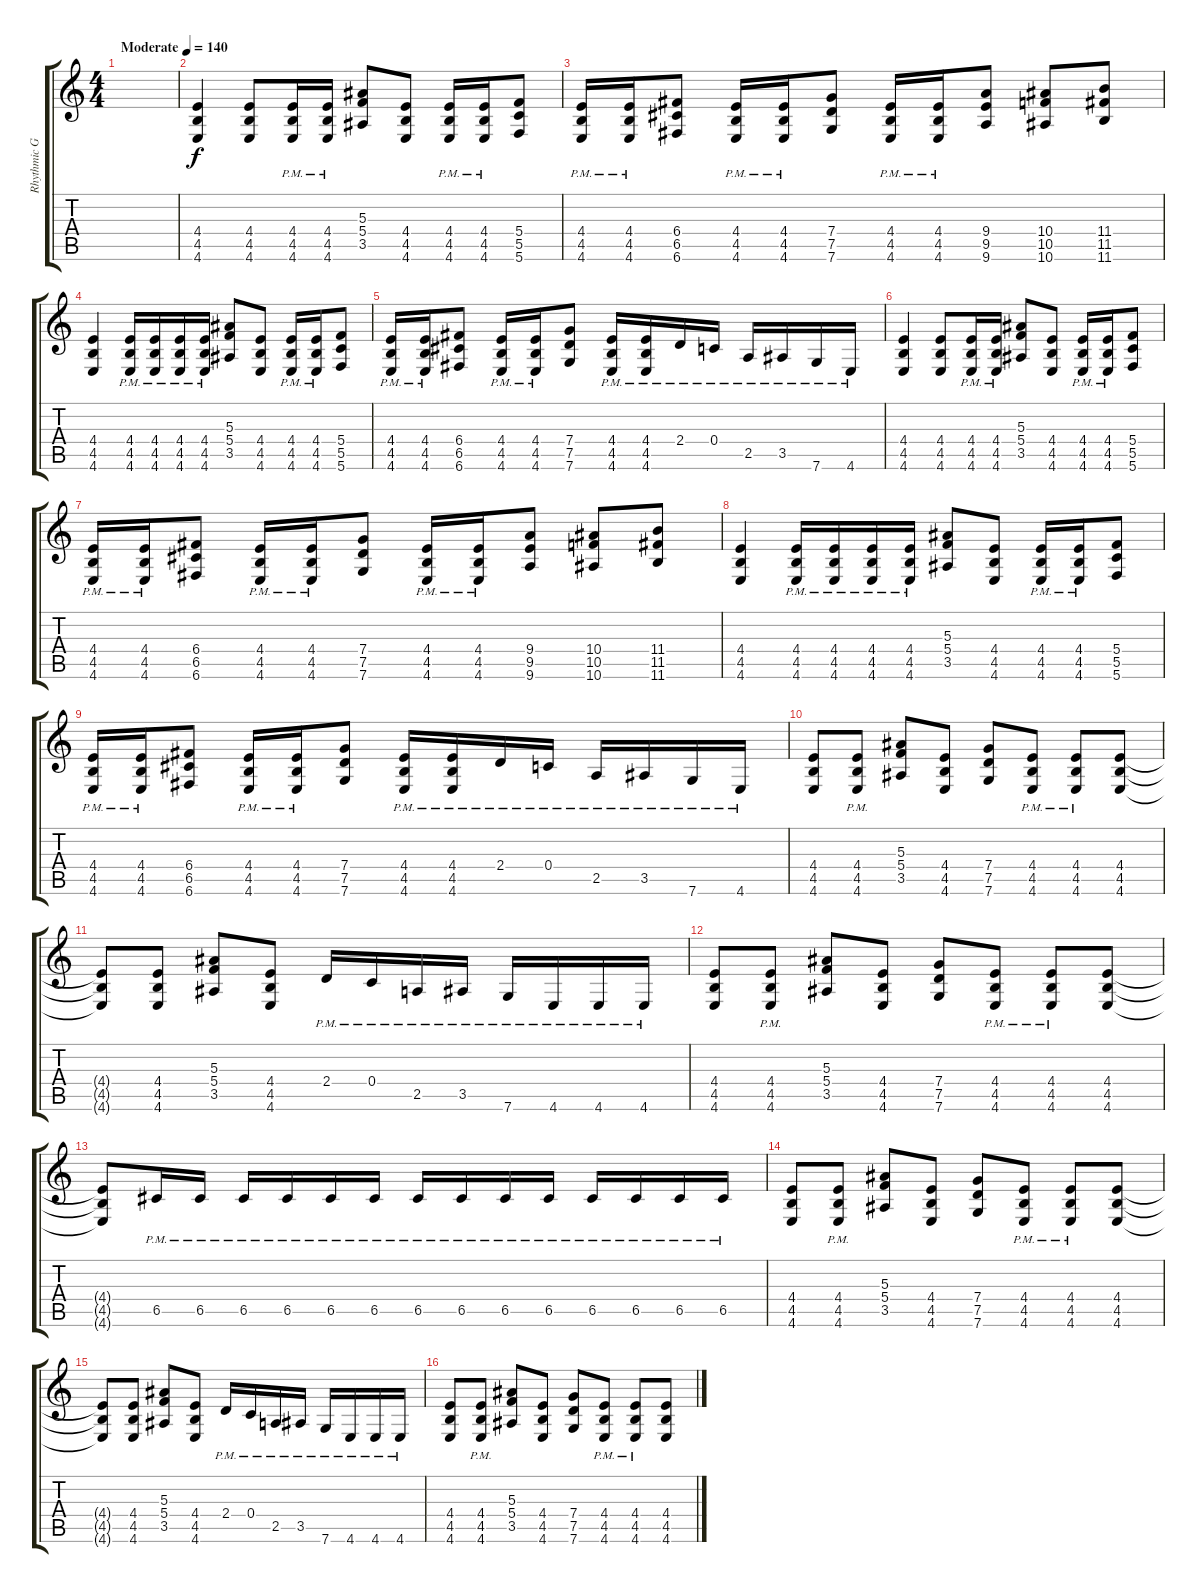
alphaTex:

\track ("Rhythmic Guitar" "Rhythmic G") {instrument distortionguitar}
\staff {score tabs}
\tuning (D4 A3 F3 C3 G2 C2) {hide}
\ts (4 4)
\tempo (140 "Moderate")
\clef g2
\ks c
|
(4.4 4.5 4.6).4 (4.4 4.5 4.6).8 (4.4{pm} 4.5{pm} 4.6{pm}).16 (4.4{pm} 4.5{pm} 4.6{pm}).16 (5.3 5.4 3.5).8 (4.4 4.5 4.6).8 (4.4{pm} 4.5{pm} 4.6{pm}).16 (4.4{pm} 4.5{pm} 4.6{pm}).16 (5.4 5.5 5.6).8 |
(4.4{pm} 4.5{pm} 4.6{pm}).16 (4.4{pm} 4.5{pm} 4.6{pm}).16 (6.4 6.5 6.6).8 (4.4{pm} 4.5{pm} 4.6{pm}).16 (4.4{pm} 4.5{pm} 4.6{pm}).16 (7.4 7.5 7.6).8 (4.4{pm} 4.5{pm} 4.6{pm}).16 (4.4{pm} 4.5{pm} 4.6{pm}).16 (9.4 9.5 9.6).8 (10.4 10.5 10.6).8 (11.4 11.5 11.6).8 |
(4.4 4.5 4.6).4 (4.4{pm} 4.5{pm} 4.6{pm}).16 (4.4{pm} 4.5{pm} 4.6{pm}).16 (4.4{pm} 4.5{pm} 4.6{pm}).16 (4.4{pm} 4.5{pm} 4.6{pm}).16 (5.3 5.4 3.5).8 (4.4 4.5 4.6).8 (4.4{pm} 4.5{pm} 4.6{pm}).16 (4.4{pm} 4.5{pm} 4.6{pm}).16 (5.4 5.5 5.6).8 |
(4.4{pm} 4.5{pm} 4.6{pm}).16 (4.4{pm} 4.5{pm} 4.6{pm}).16 (6.4 6.5 6.6).8 (4.4{pm} 4.5{pm} 4.6{pm}).16 (4.4{pm} 4.5{pm} 4.6{pm}).16 (7.4 7.5 7.6).8 (4.4{pm} 4.5{pm} 4.6{pm}).16 (4.4{pm} 4.5{pm} 4.6{pm}).16 2.4{pm}.16 0.4{pm}.16 2.5{pm}.16 3.5{pm}.16 7.6{pm}.16 4.6{pm}.16 |
(4.4 4.5 4.6).4 (4.4 4.5 4.6).8 (4.4{pm} 4.5{pm} 4.6{pm}).16 (4.4{pm} 4.5{pm} 4.6{pm}).16 (5.3 5.4 3.5).8 (4.4 4.5 4.6).8 (4.4{pm} 4.5{pm} 4.6{pm}).16 (4.4{pm} 4.5{pm} 4.6{pm}).16 (5.4 5.5 5.6).8 |
(4.4{pm} 4.5{pm} 4.6{pm}).16 (4.4{pm} 4.5{pm} 4.6{pm}).16 (6.4 6.5 6.6).8 (4.4{pm} 4.5{pm} 4.6{pm}).16 (4.4{pm} 4.5{pm} 4.6{pm}).16 (7.4 7.5 7.6).8 (4.4{pm} 4.5{pm} 4.6{pm}).16 (4.4{pm} 4.5{pm} 4.6{pm}).16 (9.4 9.5 9.6).8 (10.4 10.5 10.6).8 (11.4 11.5 11.6).8 |
(4.4 4.5 4.6).4 (4.4{pm} 4.5{pm} 4.6{pm}).16 (4.4{pm} 4.5{pm} 4.6{pm}).16 (4.4{pm} 4.5{pm} 4.6{pm}).16 (4.4{pm} 4.5{pm} 4.6{pm}).16 (5.3 5.4 3.5).8 (4.4 4.5 4.6).8 (4.4{pm} 4.5{pm} 4.6{pm}).16 (4.4{pm} 4.5{pm} 4.6{pm}).16 (5.4 5.5 5.6).8 |
(4.4{pm} 4.5{pm} 4.6{pm}).16 (4.4{pm} 4.5{pm} 4.6{pm}).16 (6.4 6.5 6.6).8 (4.4{pm} 4.5{pm} 4.6{pm}).16 (4.4{pm} 4.5{pm} 4.6{pm}).16 (7.4 7.5 7.6).8 (4.4{pm} 4.5{pm} 4.6{pm}).16 (4.4{pm} 4.5{pm} 4.6{pm}).16 2.4{pm}.16 0.4{pm}.16 2.5{pm}.16 3.5{pm}.16 7.6{pm}.16 4.6{pm}.16 |
(4.4 4.5 4.6).8 (4.4{pm} 4.5{pm} 4.6{pm}).8 (5.3 5.4 3.5).8 (4.4 4.5 4.6).8 (7.4 7.5 7.6).8 (4.4{pm} 4.5{pm} 4.6{pm}).8 (4.4{pm} 4.5{pm} 4.6{pm}).8 (4.4 4.5 4.6).8 |
(4.4{t} 4.5{t} 4.6{t}).8 (4.4 4.5 4.6).8 (5.3 5.4 3.5).8 (4.4 4.5 4.6).8 2.4{pm}.16 0.4{pm}.16 2.5{pm}.16 3.5{pm}.16 7.6{pm}.16 4.6{pm}.16 4.6{pm}.16 4.6{pm}.16 |
(4.4 4.5 4.6).8 (4.4{pm} 4.5{pm} 4.6{pm}).8 (5.3 5.4 3.5).8 (4.4 4.5 4.6).8 (7.4 7.5 7.6).8 (4.4{pm} 4.5{pm} 4.6{pm}).8 (4.4{pm} 4.5{pm} 4.6{pm}).8 (4.4 4.5 4.6).8 |
(4.4{t} 4.5{t} 4.6{t}).8 6.5{pm}.16 6.5{pm}.16 6.5{pm}.16 6.5{pm}.16 6.5{pm}.16 6.5{pm}.16 6.5{pm}.16 6.5{pm}.16 6.5{pm}.16 6.5{pm}.16 6.5{pm}.16 6.5{pm}.16 6.5{pm}.16 6.5{pm}.16 |
(4.4 4.5 4.6).8 (4.4{pm} 4.5{pm} 4.6{pm}).8 (5.3 5.4 3.5).8 (4.4 4.5 4.6).8 (7.4 7.5 7.6).8 (4.4{pm} 4.5{pm} 4.6{pm}).8 (4.4{pm} 4.5{pm} 4.6{pm}).8 (4.4 4.5 4.6).8 |
(4.4{t} 4.5{t} 4.6{t}).8 (4.4 4.5 4.6).8 (5.3 5.4 3.5).8 (4.4 4.5 4.6).8 2.4{pm}.16 0.4{pm}.16 2.5{pm}.16 3.5{pm}.16 7.6{pm}.16 4.6{pm}.16 4.6{pm}.16 4.6{pm}.16 |
(4.4 4.5 4.6).8 (4.4{pm} 4.5{pm} 4.6{pm}).8 (5.3 5.4 3.5).8 (4.4 4.5 4.6).8 (7.4 7.5 7.6).8 (4.4{pm} 4.5{pm} 4.6{pm}).8 (4.4{pm} 4.5{pm} 4.6{pm}).8 (4.4 4.5 4.6).8
